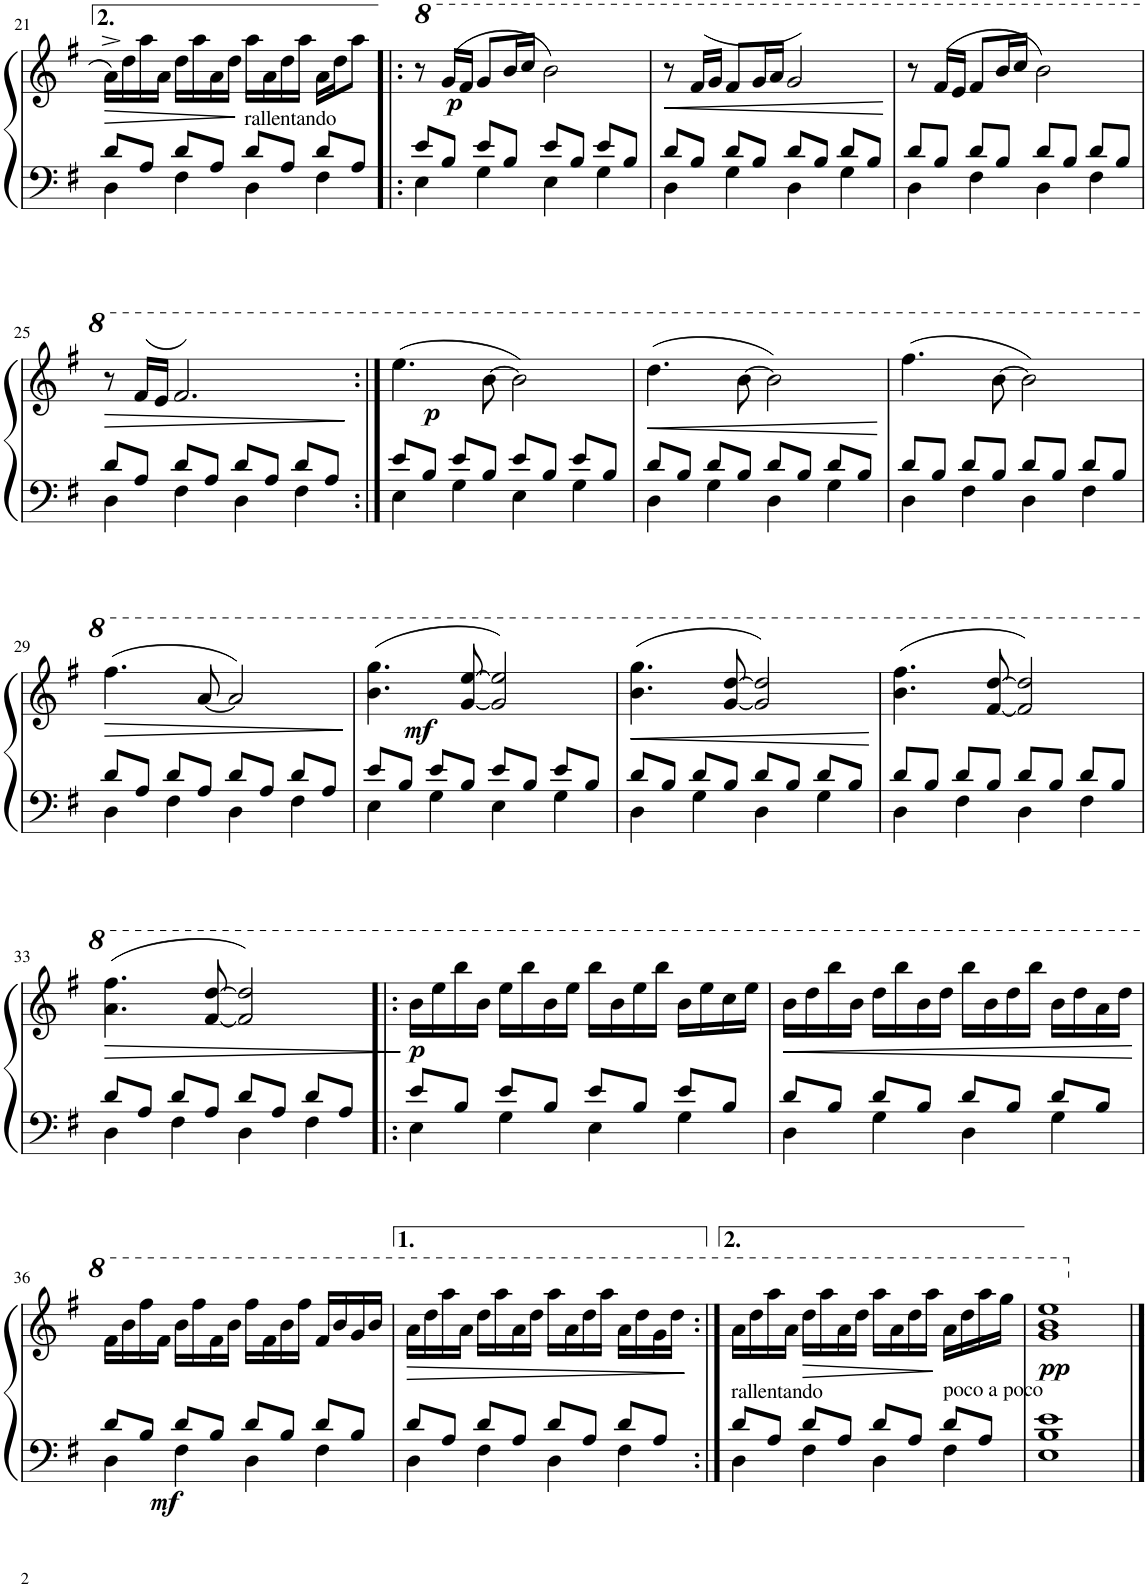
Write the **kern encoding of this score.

**kern	**kern	**dynam
*part1	*part1	*part1
*staff2	*staff1	*staff1/2
*I"Piano	*	*
*I'Pno.	*	*
!!LO:PB:g=z
*clefF4	*clefG2	*
*k[f#]	*k[f#]	*
*M4/4	*M4/4	*
=21	=21	=21
*^	*	*
!	!	!	!LO:HP:b
8d/L	4D\	16a^\LL	>
.	.	16dd\	.
8A/J	.	16aa\	.
.	.	16a\JJ	.
8d/L	4F#\	16dd\LL	.
.	.	16aa\	.
8A/J	.	16a\	.
.	.	16dd\JJ	.
!	!	!LO:TX:b:t=rallentando	!
8d/L	4D\	16aa\LL	]
.	.	16a\	.
8A/J	.	16dd\	.
.	.	16aa\JJ	.
8d/L	4F#\	16a\LL	.
.	.	16dd\J	.
8A/J	.	8aa\J	.
=22!|:	=22!|:	=22!|:	=22!|:
*	*	*8va	*
8e/L	4E\	8r	.
!	!	!	!LO:DY:b
8B/J	.	(16gg/LL	p
.	.	16ff#/JJ	.
8e/L	4G\	8gg/L	.
8B/J	.	16bb/L	.
.	.	16ccc/JJ	.
8e/L	4E\	2bb\)	.
8B/J	.	.	.
8e/L	4G\	.	.
8B/J	.	.	.
=23	=23	=23	=23
!	!	!	!LO:HP:b
8d/L	4D\	8r	<
8B/J	.	(16ff#/LL	.
.	.	16gg/JJ	.
8d/L	4G\	8ff#/L	.
8B/J	.	16gg/L	.
.	.	16aa/JJ	.
8d/L	4D\	2gg/)	.
8B/J	.	.	.
8d/L	4G\	.	.
8B/J	.	.	.
*v	*v	*	*
.	.	[
=24	=24	=24
*^	*	*
8d/L	4D\	8r	.
8B/J	.	(16ff#/LL	.
.	.	16ee/JJ	.
8d/L	4F#\	8ff#/L	.
8B/J	.	16bb/L	.
.	.	16ccc/JJ	.
8d/L	4D\	2bb\)	.
8B/J	.	.	.
8d/L	4F#\	.	.
8B/J	.	.	.
!!LO:LB:g=z
=25	=25	=25	=25
!	!	!	!LO:HP:b
8d/L	4D\	8r	>
8A/J	.	(16ff#/LL	.
.	.	16ee/JJ	.
8d/L	4F#\	2.ff#/)	.
8A/J	.	.	.
8d/L	4D\	.	.
8A/J	.	.	.
8d/L	4F#\	.	.
8A/J	.	.	.
*v	*v	*	*
.	.	]
=26:|!	=26:|!	=26:|!
*^	*^	*
8e/L	4E\	(4.eee\	8ryy	.
!	!	!	!	!LO:DY:b
8B/J	.	.	2..ryy	p
8e/L	4G\	.	.	.
8B/J	.	[8bb\	.	.
8e/L	4E\	2bb\])	.	.
8B/J	.	.	.	.
8e/L	4G\	.	.	.
8B/J	.	.	.	.
=27	=27	=27	=27	=27
!	!	!	!	!LO:HP:b
*	*	*v	*v	*
8d/L	4D\	(4.ddd\	<
8B/J	.	.	.
8d/L	4G\	.	.
8B/J	.	[8bb\	.
8d/L	4D\	2bb\])	.
8B/J	.	.	.
8d/L	4G\	.	.
8B/J	.	.	.
*v	*v	*	*
.	.	[
=28	=28	=28
*^	*	*
8d/L	4D\	(4.fff#\	.
8B/J	.	.	.
8d/L	4F#\	.	.
8B/J	.	[8bb\	.
8d/L	4D\	2bb\])	.
8B/J	.	.	.
8d/L	4F#\	.	.
8B/J	.	.	.
!!LO:LB:g=z
=29	=29	=29	=29
!	!	!	!LO:HP:b
8d/L	4D\	(4.fff#\	>
8A/J	.	.	.
8d/L	4F#\	.	.
8A/J	.	[8aa/	.
8d/L	4D\	2aa/])	.
8A/J	.	.	.
8d/L	4F#\	.	.
8A/J	.	.	.
*v	*v	*	*
.	.	]
=30	=30	=30
*^	*^	*
8e/L	4E\	(4.bb\ 4.ggg\	4ryy	.
8B/J	.	.	.	.
!	!	!	!	!LO:DY:b
8e/L	4G\	.	2.ryy	mf
8B/J	.	[8gg/ [8eee/	.	.
8e/L	4E\	2gg/] 2eee/])	.	.
8B/J	.	.	.	.
8e/L	4G\	.	.	.
8B/J	.	.	.	.
=31	=31	=31	=31	=31
!	!	!	!	!LO:HP:b
*	*	*v	*v	*
8d/L	4D\	(4.bb\ 4.ggg\	<
8B/J	.	.	.
8d/L	4G\	.	.
8B/J	.	[8gg/ [8ddd/	.
8d/L	4D\	2gg/] 2ddd/])	.
8B/J	.	.	.
8d/L	4G\	.	.
8B/J	.	.	.
*v	*v	*	*
.	.	[
=32	=32	=32
*^	*	*
8d/L	4D\	(4.bb\ 4.fff#\	.
8B/J	.	.	.
8d/L	4F#\	.	.
8B/J	.	[8ff#/ [8ddd/	.
8d/L	4D\	2ff#/] 2ddd/])	.
8B/J	.	.	.
8d/L	4F#\	.	.
8B/J	.	.	.
!!LO:LB:g=z
=33	=33	=33	=33
!	!	!	!LO:HP:b
8d/L	4D\	(4.aa\ 4.fff#\	>
8A/J	.	.	.
8d/L	4F#\	.	.
8A/J	.	[8ff#/ [8ddd/	.
8d/L	4D\	2ff#/] 2ddd/])	.
8A/J	.	.	.
8d/L	4F#\	.	.
8A/J	.	.	.
*v	*v	*	*
.	.	]
=34!|:	=34!|:	=34!|:
*^	*	*
!	!	!	!LO:DY:b
8e/L	4E\	16bb\LL	p
.	.	16eee\	.
8B/J	.	16bbb\	.
.	.	16bb\JJ	.
8e/L	4G\	16eee\LL	.
.	.	16bbb\	.
8B/J	.	16bb\	.
.	.	16eee\JJ	.
8e/L	4E\	16bbb\LL	.
.	.	16bb\	.
8B/J	.	16eee\	.
.	.	16bbb\JJ	.
8e/L	4G\	16bb\LL	.
.	.	16eee\	.
8B/J	.	16ccc\	.
.	.	16eee\JJ	.
=35	=35	=35	=35
!	!	!	!LO:HP:b
8d/L	4D\	16bb\LL	<
.	.	16ddd\	.
8B/J	.	16bbb\	.
.	.	16bb\JJ	.
8d/L	4G\	16ddd\LL	.
.	.	16bbb\	.
8B/J	.	16bb\	.
.	.	16ddd\JJ	.
8d/L	4D\	16bbb\LL	.
.	.	16bb\	.
8B/J	.	16ddd\	.
.	.	16bbb\JJ	.
8d/L	4G\	16bb\LL	.
.	.	16ddd\	.
8B/J	.	16aa\	.
.	.	16ddd\JJ	.
*v	*v	*	*
.	.	[
!!LO:LB:g=z
=36	=36	=36
*^	*	*
8d/L	4D\	16ff#\LL	.
.	.	16bb\	.
!	!	!	!LO:DY:b=2
8B/J	.	16fff#\	mf
.	.	16ff#\JJ	.
8d/L	4F#\	16bb\LL	.
.	.	16fff#\	.
8B/J	.	16ff#\	.
.	.	16bb\JJ	.
8d/L	4D\	16fff#\LL	.
.	.	16ff#\	.
8B/J	.	16bb\	.
.	.	16fff#\JJ	.
8d/L	4F#\	16ff#/LL	.
.	.	16bb/	.
8B/J	.	16gg/	.
.	.	16bb/JJ	.
=37	=37	=37	=37
!	!	!	!LO:HP:b
8d/L	4D\	16aa\LL	>
.	.	16ddd\	.
8A/J	.	16aaa\	.
.	.	16aa\JJ	.
8d/L	4F#\	16ddd\LL	.
.	.	16aaa\	.
8A/J	.	16aa\	.
.	.	16ddd\JJ	.
8d/L	4D\	16aaa\LL	.
.	.	16aa\	.
8A/J	.	16ddd\	.
.	.	16aaa\JJ	.
8d/L	4F#\	16aa\LL	.
.	.	16ddd\	.
8A/J	.	16gg\	.
.	.	16ddd\JJ	.
*v	*v	*	*
.	.	]
=38:|!	=38:|!	=38:|!
*^	*	*
!	!	!LO:TX:b:t=rallentando	!
8d/L	4D\	16aa\LL	.
.	.	16ddd\	.
8A/J	.	16aaa\	.
.	.	16aa\JJ	.
!	!	!	!LO:HP:b
8d/L	4F#\	16ddd\LL	>
.	.	16aaa\	.
8A/J	.	16aa\	.
.	.	16ddd\JJ	.
8d/L	4D\	16aaa\LL	.
.	.	16aa\	.
8A/J	.	16ddd\	.
.	.	16aaa\JJ	.
!	!	!LO:TX:b:t=poco a poco	!
8d/L	4F#\	16aa\LL	]
.	.	16ddd\	.
8A/J	.	16aaa\	.
.	.	16ggg\JJ	.
*v	*v	*	*
=39	=39	=39
!	!	!LO:DY:b
1E 1B 1e	1gg 1bb 1eee	pp
*	*X8va	*
==	==	==
*-	*-	*-
